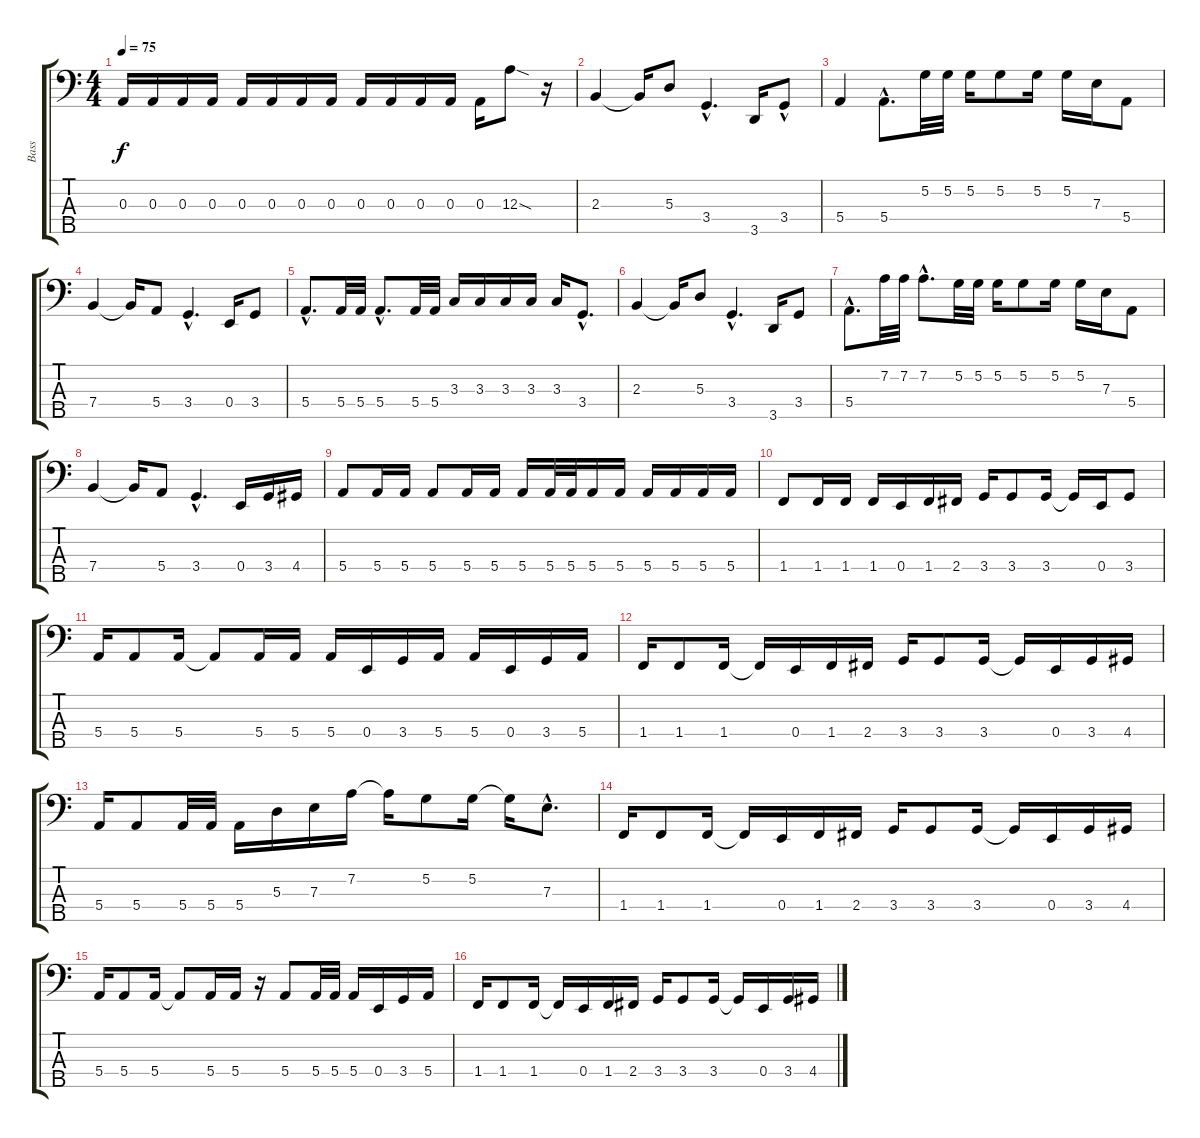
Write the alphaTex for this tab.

\track ("Bass" "Bass") {instrument electricbassfinger}
\staff {score tabs}
\tuning (G2 D2 A1 E1 B0) {hide}
\ts (4 4)
\tempo 75
\clef f4
\ks c
0.3.16{dy f} 0.3.16 0.3.16 0.3.16 0.3.16 0.3.16 0.3.16 0.3.16 0.3.16 0.3.16 0.3.16 0.3.16 0.3.16 12.3{sod}.8 r.16 |
2.3.4 2.3{t}.16 5.3.8 3.4{hac}.4{d} 3.5.16 3.4{hac}.8 |
5.4.4 5.4{hac}.8{d} 5.2.32 5.2.32 5.2.16 5.2.8 5.2.16 5.2.16 7.3.16 5.4.8 |
7.4.4 7.4{t}.16 5.4.8 3.4{hac}.4{d} 0.4.16 3.4.8 |
5.4{hac}.8{d} 5.4.32 5.4.32 5.4{hac}.8{d} 5.4.32 5.4.32 3.3.16 3.3.16 3.3.16 3.3.16 3.3.16 3.4{hac}.8{d} |
2.3.4 2.3{t}.16 5.3.8 3.4{hac}.4{d} 3.5.16 3.4.8 |
5.4{hac}.8{d} 7.2.32 7.2.32 7.2{hac}.8{d} 5.2.32 5.2.32 5.2.16 5.2.8 5.2.16 5.2.16 7.3.16 5.4.8 |
7.4.4 7.4{t}.16 5.4.8 3.4{hac}.4{d} 0.4.16 3.4.16 4.4.16 |
5.4.8 5.4.16 5.4.16 5.4.8 5.4.16 5.4.16 5.4.16 5.4.32 5.4.32 5.4.16 5.4.16 5.4.16 5.4.16 5.4.16 5.4.16 |
1.4.8 1.4.16 1.4.16 1.4.16 0.4.16 1.4.16 2.4.16 3.4.16 3.4.8 3.4.16 3.4{t}.16 0.4.16 3.4.8 |
5.4.16 5.4.8 5.4.16 5.4{t}.8 5.4.16 5.4.16 5.4.16 0.4.16 3.4.16 5.4.16 5.4.16 0.4.16 3.4.16 5.4.16 |
1.4.16 1.4.8 1.4.16 1.4{t}.16 0.4.16 1.4.16 2.4.16 3.4.16 3.4.8 3.4.16 3.4{t}.16 0.4.16 3.4.16 4.4.16 |
5.4.16 5.4.8 5.4.32 5.4.32 5.4.16 5.3.16 7.3.16 7.2.16 7.2{t}.16 5.2.8 5.2.16 5.2{t}.16 7.3{hac}.8{d} |
1.4.16 1.4.8 1.4.16 1.4{t}.16 0.4.16 1.4.16 2.4.16 3.4.16 3.4.8 3.4.16 3.4{t}.16 0.4.16 3.4.16 4.4.16 |
5.4.16 5.4.8 5.4.16 5.4{t}.8 5.4.16 5.4.16 r.16 5.4.8 5.4.32 5.4.32 5.4.16 0.4.16 3.4.16 5.4.16 |
1.4.16 1.4.8 1.4.16 1.4{t}.16 0.4.16 1.4.16 2.4.16 3.4.16 3.4.8 3.4.16 3.4{t}.16 0.4.16 3.4.16 4.4.16
